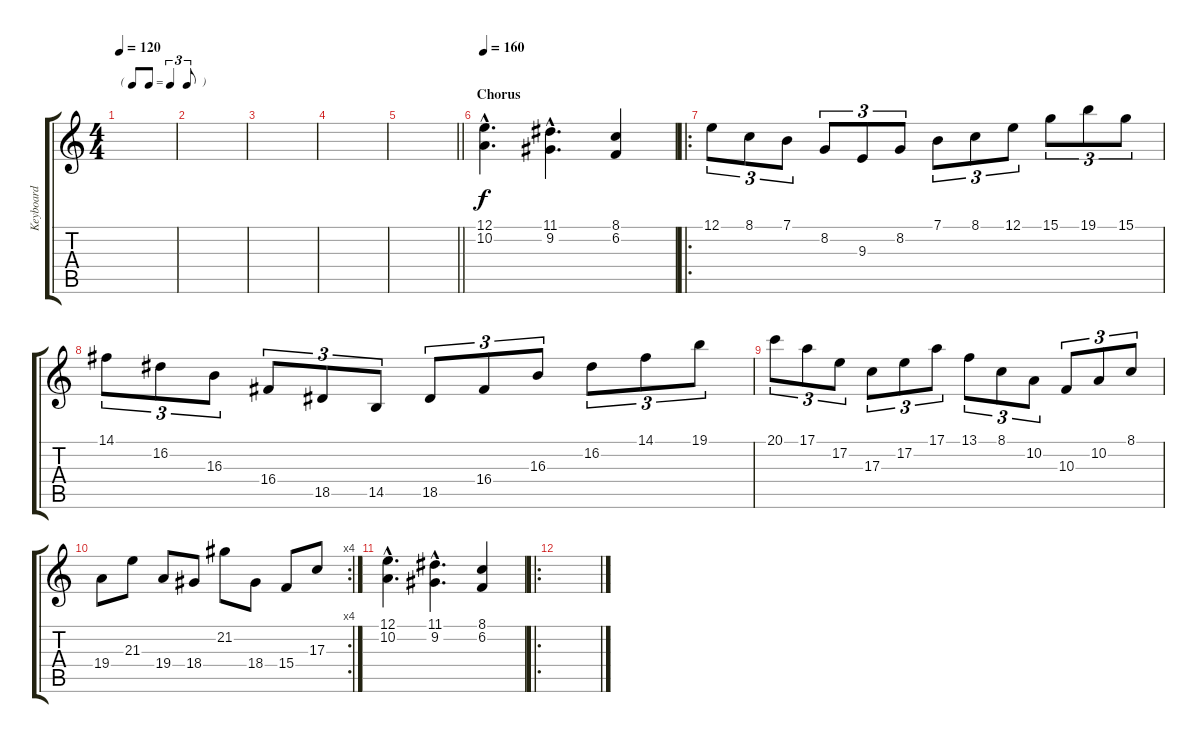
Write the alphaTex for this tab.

\track ("Keyboard" "Keyboard") {instrument pad1newage}
\staff {score tabs}
\tuning (E4 B3 G3 D3 A2 E2) {hide}
\ts (4 4)
\tf triplet8th
\tempo 120
\clef g2
\ks c
|
|
|
|
\barLineRight lightlight
|
\section ("" "Chorus")
\tempo 160
(12.1{hac} 10.2{hac}).4{d} (11.1{hac} 9.2{hac}).4{d} (8.1 6.2).4 |
\ro
12.1.8{tu (3 2)} 8.1.8{tu (3 2)} 7.1.8{tu (3 2)} 8.2.8{tu (3 2)} 9.3.8{tu (3 2)} 8.2.8{tu (3 2)} 7.1.8{tu (3 2)} 8.1.8{tu (3 2)} 12.1.8{tu (3 2)} 15.1.8{tu (3 2)} 19.1.8{tu (3 2)} 15.1.8{tu (3 2)} |
14.1.8{tu (3 2)} 16.2.8{tu (3 2)} 16.3.8{tu (3 2)} 16.4.8{tu (3 2)} 18.5.8{tu (3 2)} 14.5.8{tu (3 2)} 18.5.8{tu (3 2)} 16.4.8{tu (3 2)} 16.3.8{tu (3 2)} 16.2.8{tu (3 2)} 14.1.8{tu (3 2)} 19.1.8{tu (3 2)} |
20.1.8{tu (3 2)} 17.1.8{tu (3 2)} 17.2.8{tu (3 2)} 17.3.8{tu (3 2)} 17.2.8{tu (3 2)} 17.1.8{tu (3 2)} 13.1.8{tu (3 2)} 8.1.8{tu (3 2)} 10.2.8{tu (3 2)} 10.3.8{tu (3 2)} 10.2.8{tu (3 2)} 8.1.8{tu (3 2)} |
\rc 4
19.4.8 21.3.8 19.4.8 18.4.8 21.2.8 18.4.8 15.4.8 17.3.8 |
(12.1{hac} 10.2{hac}).4{d} (11.1{hac} 9.2{hac}).4{d} (8.1 6.2).4 |
\ro
